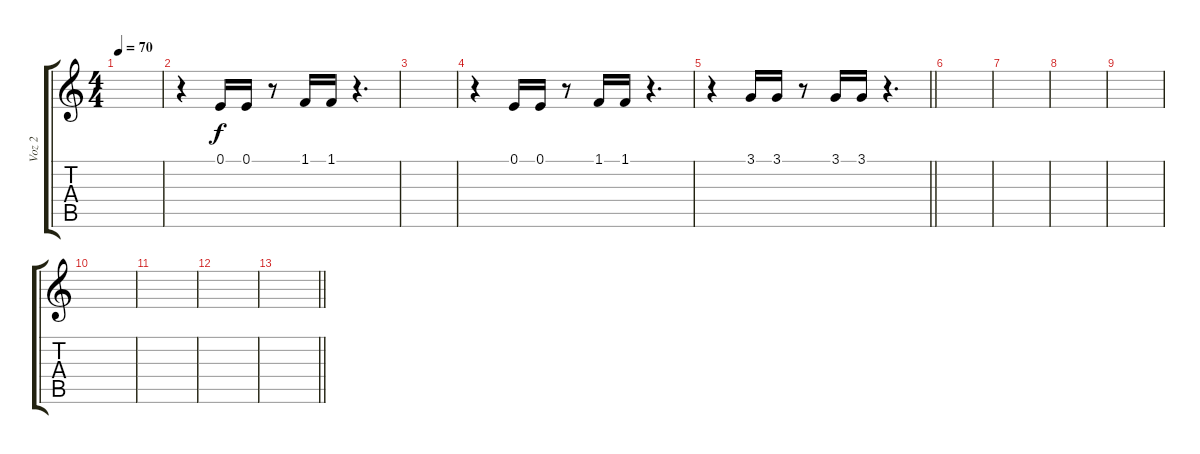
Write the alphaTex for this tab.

\track ("Voz 2" "Voz 2") {instrument tenorsax}
\staff {score tabs}
\tuning (E4 B3 G3 D3 A2 E2) {hide}
\ts (4 4)
\tempo 70
\clef g2
\ks c
|
r.4 0.1.16 0.1.16 r.8 1.1.16 1.1.16 r.4{d} |
|
r.4 0.1.16 0.1.16 r.8 1.1.16 1.1.16 r.4{d} |
\barLineRight lightlight
r.4 3.1.16 3.1.16 r.8 3.1.16 3.1.16 r.4{d} |
|
|
|
|
|
|
|
\barLineRight lightlight
